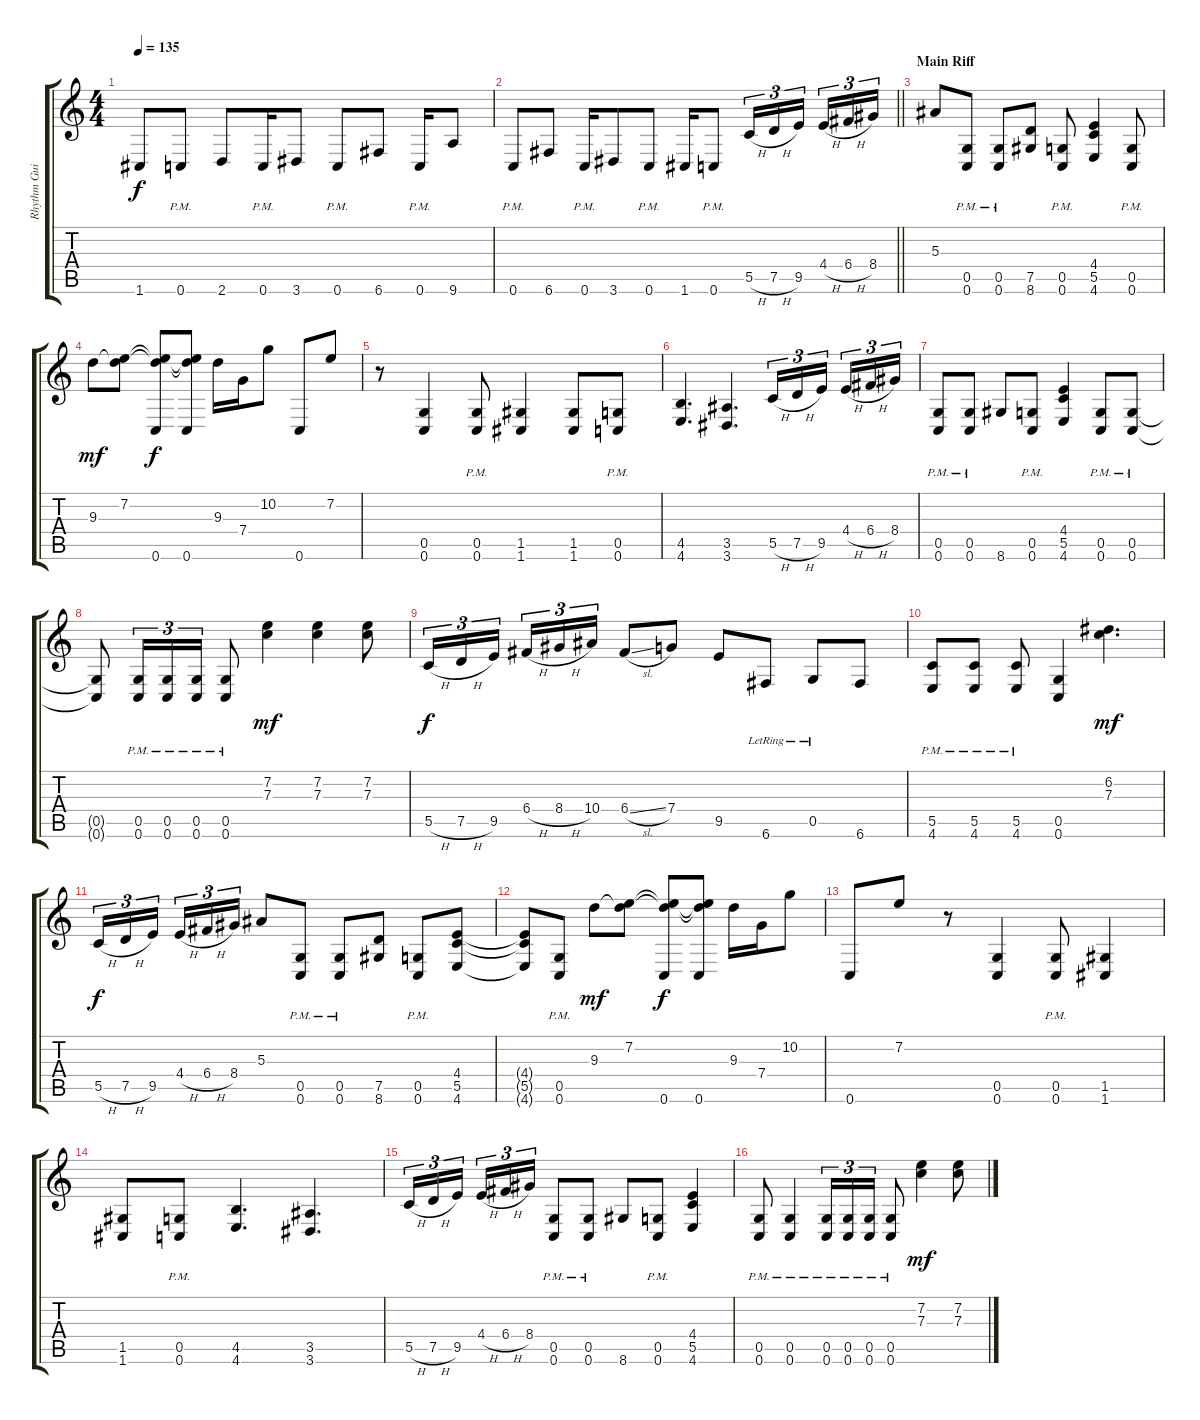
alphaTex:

\track ("Rhythm Guitar L" "Rhythm Gui") {instrument distortionguitar}
\staff {score tabs}
\tuning (D4 A3 F3 C3 G2 C2) {hide}
\ts (4 4)
\tempo 135
\clef g2
\ks c
1.6.8{dy f} 0.6{pm}.8 2.6.8 0.6{pm}.16 3.6.8 0.6{pm}.8 6.6.8 0.6{pm}.16 9.6.8 |
\barLineRight lightlight
0.6{pm}.8 6.6.8 0.6{pm}.16 3.6.8 0.6{pm}.8 1.6.16 0.6{pm}.8 5.5{h}.16{tu (3 2) volume 13} 7.5{h}.16{tu (3 2)} 9.5.16{tu (3 2) beam splitsecondary} 4.4{h}.16{tu (3 2)} 6.4{h}.16{tu (3 2)} 8.4.16{tu (3 2)} |
\section ("" "Main Riff")
5.3.8 (0.5{pm} 0.6{pm}).8 (0.5{pm} 0.6{pm}).8 (7.5 8.6).8 (0.5{pm} 0.6{pm}).8 (4.4 5.5 4.6).4 (0.5{pm} 0.6{pm}).8 |
9.3.8{dy mf} (7.2 9.3{t}).8 (7.2{t} 9.3{t} 0.6).8{dy f} (7.2{t} 9.3{t} 0.6).8 9.3.16 7.4.16 10.2.8 0.6.8 7.2.8 |
r.8 (0.5 0.6).4 (0.5{pm} 0.6{pm}).8 (1.5 1.6).4 (1.5 1.6).8 (0.5{pm} 0.6{pm}).8 |
(4.5 4.6).4{d} (3.5 3.6).4{d} 5.5{h}.16{tu (3 2)} 7.5{h}.16{tu (3 2)} 9.5.16{tu (3 2) beam splitsecondary} 4.4{h}.16{tu (3 2)} 6.4{h}.16{tu (3 2)} 8.4.16{tu (3 2)} |
(0.5{pm} 0.6{pm}).8 (0.5{pm} 0.6{pm}).8 8.6.8 (0.5{pm} 0.6{pm}).8 (4.4 5.5 4.6).4 (0.5{pm} 0.6{pm}).8 (0.5{pm} 0.6{pm}).8 |
(0.5{t} 0.6{t}).8 (0.5{pm} 0.6{pm}).16{tu (3 2)} (0.5{pm} 0.6{pm}).16{tu (3 2)} (0.5{pm} 0.6{pm}).16{tu (3 2)} (0.5{pm} 0.6{pm}).8 (7.2 7.3).4{dy mf} (7.2 7.3).4 (7.2 7.3).8 |
5.5{h}.16{tu (3 2) dy f} 7.5{h}.16{tu (3 2)} 9.5.16{tu (3 2) beam splitsecondary} 6.4{h}.16{tu (3 2)} 8.4{h}.16{tu (3 2)} 10.4.16{tu (3 2)} 6.4{sl}.8 7.4.8 9.5.8 6.6{lr}.8 0.5{lr}.8 6.6.8 |
(5.5{pm} 4.6{pm}).8 (5.5{pm} 4.6{pm}).8 (5.5{pm} 4.6{pm}).8 (0.5 0.6).4 (6.2 7.3).4{d dy mf} |
5.5{h}.16{tu (3 2) dy f} 7.5{h}.16{tu (3 2)} 9.5.16{tu (3 2) beam splitsecondary} 4.4{h}.16{tu (3 2)} 6.4{h}.16{tu (3 2)} 8.4.16{tu (3 2)} 5.3.8 (0.5{pm} 0.6{pm}).8 (0.5{pm} 0.6{pm}).8 (7.5 8.6).8 (0.5{pm} 0.6{pm}).8 (4.4 5.5 4.6).8 |
(4.4{t} 5.5{t} 4.6{t}).8 (0.5{pm} 0.6{pm}).8 9.3.8{dy mf} (7.2 9.3{t}).8 (7.2{t} 9.3{t} 0.6).8{dy f} (7.2{t} 9.3{t} 0.6).8 9.3.16 7.4.16 10.2.8 |
0.6.8 7.2.8 r.8 (0.5 0.6).4 (0.5{pm} 0.6{pm}).8 (1.5 1.6).4 |
(1.5 1.6).8 (0.5{pm} 0.6{pm}).8 (4.5 4.6).4{d} (3.5 3.6).4{d} |
5.5{h}.16{tu (3 2)} 7.5{h}.16{tu (3 2)} 9.5.16{tu (3 2) beam splitsecondary} 4.4{h}.16{tu (3 2)} 6.4{h}.16{tu (3 2)} 8.4.16{tu (3 2)} (0.5{pm} 0.6{pm}).8 (0.5{pm} 0.6{pm}).8 8.6.8 (0.5{pm} 0.6{pm}).8 (4.4 5.5 4.6).4 |
(0.5{pm} 0.6{pm}).8 (0.5{pm} 0.6{pm}).4 (0.5{pm} 0.6{pm}).16{tu (3 2)} (0.5{pm} 0.6{pm}).16{tu (3 2)} (0.5{pm} 0.6{pm}).16{tu (3 2)} (0.5{pm} 0.6{pm}).8 (7.2 7.3).4{dy mf} (7.2 7.3).8
